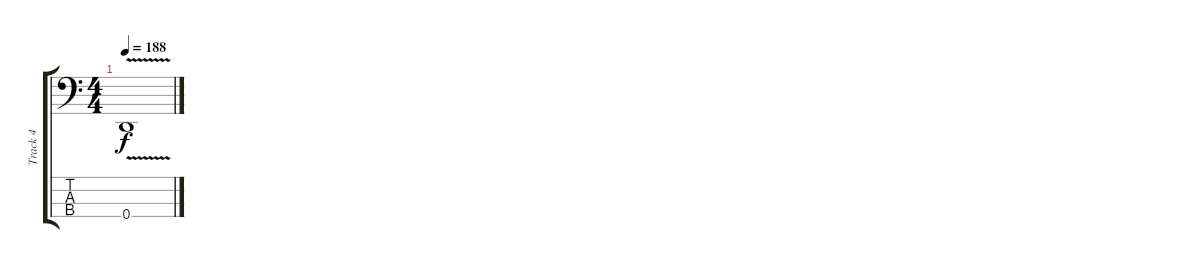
\track ("Track 4" "Track 4") {instrument electricbassfinger}
\staff {score tabs}
\tuning (F2 C2 G1 D1) {hide}
\ts (4 4)
\tempo 188
\clef f4
\ks c
0.4{v t}.1{dy f}
